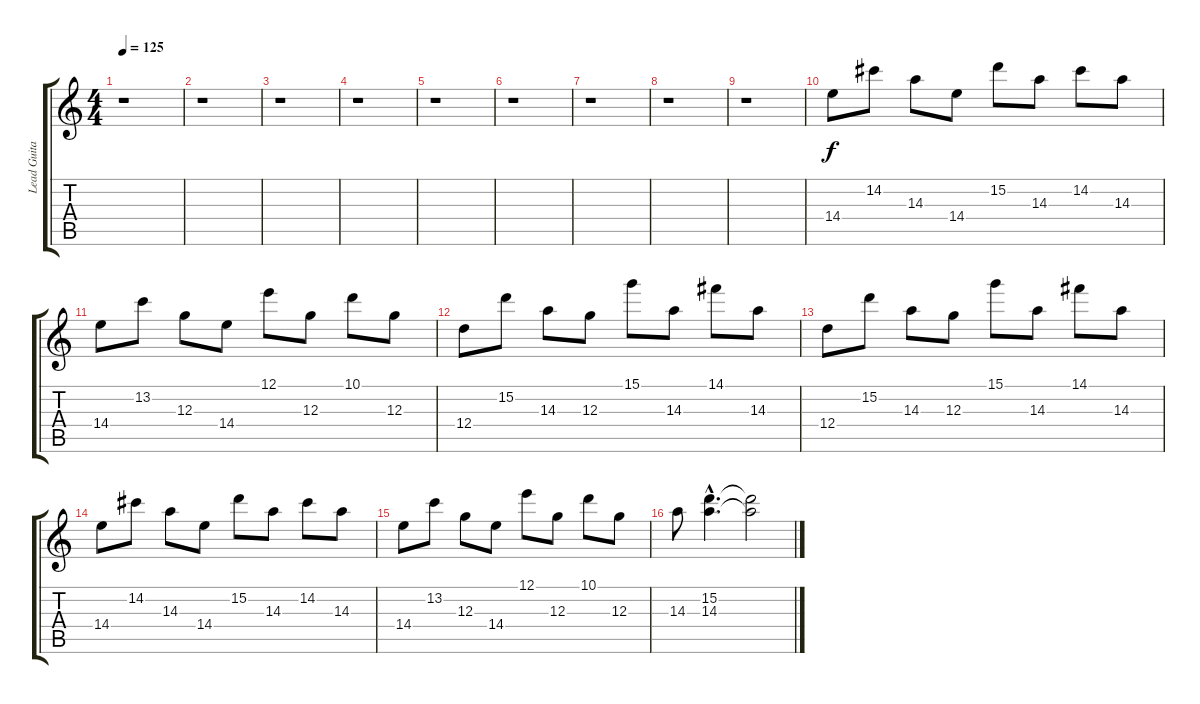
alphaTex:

\track ("Lead Guitar" "Lead Guita") {instrument overdrivenguitar}
\staff {score tabs}
\tuning (E4 B3 G3 D3 A2 E2) {hide}
\ts (4 4)
\tempo 125
\clef g2
\ks c
r.1{dy f} |
r.1 |
r.1 |
r.1 |
r.1 |
r.1 |
r.1 |
r.1 |
r.1 |
14.4.8 14.2.8 14.3.8 14.4.8 15.2.8 14.3.8 14.2.8 14.3.8 |
14.4.8 13.2.8 12.3.8 14.4.8 12.1.8 12.3.8 10.1.8 12.3.8 |
12.4.8 15.2.8 14.3.8 12.3.8 15.1.8 14.3.8 14.1.8 14.3.8 |
12.4.8 15.2.8 14.3.8 12.3.8 15.1.8 14.3.8 14.1.8 14.3.8 |
14.4.8 14.2.8 14.3.8 14.4.8 15.2.8 14.3.8 14.2.8 14.3.8 |
14.4.8 13.2.8 12.3.8 14.4.8 12.1.8 12.3.8 10.1.8 12.3.8 |
14.3.8 (15.2{hac} 14.3{hac}).4{d} (15.2{t} 14.3{t}).2
